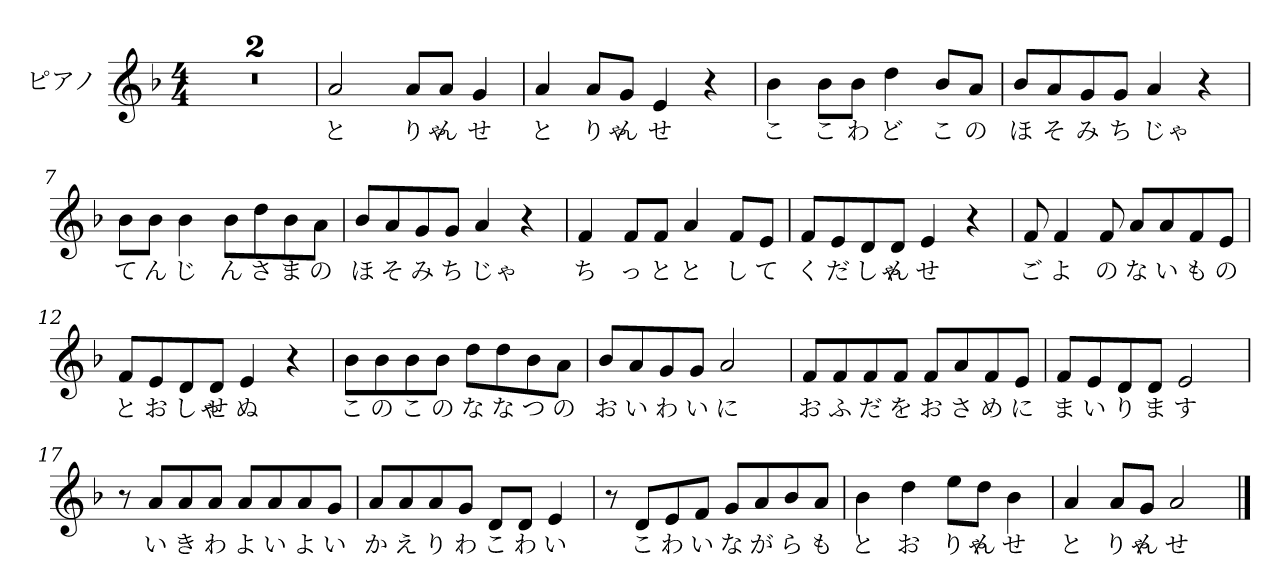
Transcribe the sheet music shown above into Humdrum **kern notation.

**kern	**text
*part1	*part1
*staff1	*staff1
*I"ピアノ	*
*clefG2	*
*k[b-]	*
*M4/4	*
*MM120	*
=1	=1
1r	.
=2	=2
1r	.
=3	=3
!	!LO:LY:b
2a/	と
!	!LO:LY:b
8a/L	りゃ
!	!LO:LY:b
8a/J	ん
!	!LO:LY:b
4g/	せ
=4	=4
!	!LO:LY:b
4a/	と
!	!LO:LY:b
8a/L	りゃ
!	!LO:LY:b
8g/J	ん
!	!LO:LY:b
4e/	せ
4r	.
=5	=5
!	!LO:LY:b
4b-\	こ
!	!LO:LY:b
8b-\L	こ
!	!LO:LY:b
8b-\J	わ
!	!LO:LY:b
4dd\	ど
!	!LO:LY:b
8b-/L	こ
!	!LO:LY:b
8a/J	の
=6	=6
!	!LO:LY:b
8b-/L	ほ
!	!LO:LY:b
8a/	そ
!	!LO:LY:b
8g/	み
!	!LO:LY:b
8g/J	ち
!	!LO:LY:b
4a/	じゃ
4r	.
=7	=7
!	!LO:LY:b
8b-\L	て
!	!LO:LY:b
8b-\J	ん
!	!LO:LY:b
4b-\	じ
!	!LO:LY:b
8b-\L	ん
!	!LO:LY:b
8dd\	さ
!	!LO:LY:b
8b-\	ま
!	!LO:LY:b
8a\J	の
=8	=8
!	!LO:LY:b
8b-/L	ほ
!	!LO:LY:b
8a/	そ
!	!LO:LY:b
8g/	み
!	!LO:LY:b
8g/J	ち
!	!LO:LY:b
4a/	じゃ
4r	.
!!LO:LB:g=z
=9	=9
!	!LO:LY:b
4f/	ち
!	!LO:LY:b
8f/L	っ
!	!LO:LY:b
8f/J	と
!	!LO:LY:b
4a/	と
!	!LO:LY:b
8f/L	し
!	!LO:LY:b
8e/J	て
=10	=10
!	!LO:LY:b
8f/L	く
!	!LO:LY:b
8e/	だ
!	!LO:LY:b
8d/	しゃ
!	!LO:LY:b
8d/J	ん
!	!LO:LY:b
4e/	せ
4r	.
=11	=11
!	!LO:LY:b
8f/	ご
!	!LO:LY:b
4f/	よ
!	!LO:LY:b
8f/	の
!	!LO:LY:b
8a/L	な
!	!LO:LY:b
8a/	い
!	!LO:LY:b
8f/	も
!	!LO:LY:b
8e/J	の
=12	=12
!	!LO:LY:b
8f/L	と
!	!LO:LY:b
8e/	お
!	!LO:LY:b
8d/	しゃ
!	!LO:LY:b
8d/J	せ
!	!LO:LY:b
4e/	ぬ
4r	.
=13	=13
!	!LO:LY:b
8b-\L	こ
!	!LO:LY:b
8b-\	の
!	!LO:LY:b
8b-\	こ
!	!LO:LY:b
8b-\J	の
!	!LO:LY:b
8dd\L	な
!	!LO:LY:b
8dd\	な
!	!LO:LY:b
8b-\	つ
!	!LO:LY:b
8a\J	の
=14	=14
!	!LO:LY:b
8b-/L	お
!	!LO:LY:b
8a/	い
!	!LO:LY:b
8g/	わ
!	!LO:LY:b
8g/J	い
!	!LO:LY:b
2a/	に
!!LO:LB:g=z
=15	=15
!	!LO:LY:b
8f/L	お
!	!LO:LY:b
8f/	ふ
!	!LO:LY:b
8f/	だ
!	!LO:LY:b
8f/J	を
!	!LO:LY:b
8f/L	お
!	!LO:LY:b
8a/	さ
!	!LO:LY:b
8f/	め
!	!LO:LY:b
8e/J	に
=16	=16
!	!LO:LY:b
8f/L	ま
!	!LO:LY:b
8e/	い
!	!LO:LY:b
8d/	り
!	!LO:LY:b
8d/J	ま
!	!LO:LY:b
2e/	す
=17	=17
8r	.
!	!LO:LY:b
8a/L	い
!	!LO:LY:b
8a/	き
!	!LO:LY:b
8a/J	わ
!	!LO:LY:b
8a/L	よ
!	!LO:LY:b
8a/	い
!	!LO:LY:b
8a/	よ
!	!LO:LY:b
8g/J	い
=18	=18
!	!LO:LY:b
8a/L	か
!	!LO:LY:b
8a/	え
!	!LO:LY:b
8a/	り
!	!LO:LY:b
8g/J	わ
!	!LO:LY:b
8d/L	こ
!	!LO:LY:b
8d/J	わ
!	!LO:LY:b
4e/	い
=19	=19
8r	.
!	!LO:LY:b
8d/L	こ
!	!LO:LY:b
8e/	わ
!	!LO:LY:b
8f/J	い
!	!LO:LY:b
8g/L	な
!	!LO:LY:b
8a/	が
!	!LO:LY:b
8b-/	ら
!	!LO:LY:b
8a/J	も
=20	=20
!	!LO:LY:b
4b-\	と
!	!LO:LY:b
4dd\	お
!	!LO:LY:b
8ee\L	りゃ
!	!LO:LY:b
8dd\J	ん
!	!LO:LY:b
4b-\	せ
!!LO:LB:g=z
=21	=21
!	!LO:LY:b
4a/	と
!	!LO:LY:b
8a/L	りゃ
!	!LO:LY:b
8g/J	ん
!	!LO:LY:b
2a/	せ
==	==
*-	*-
